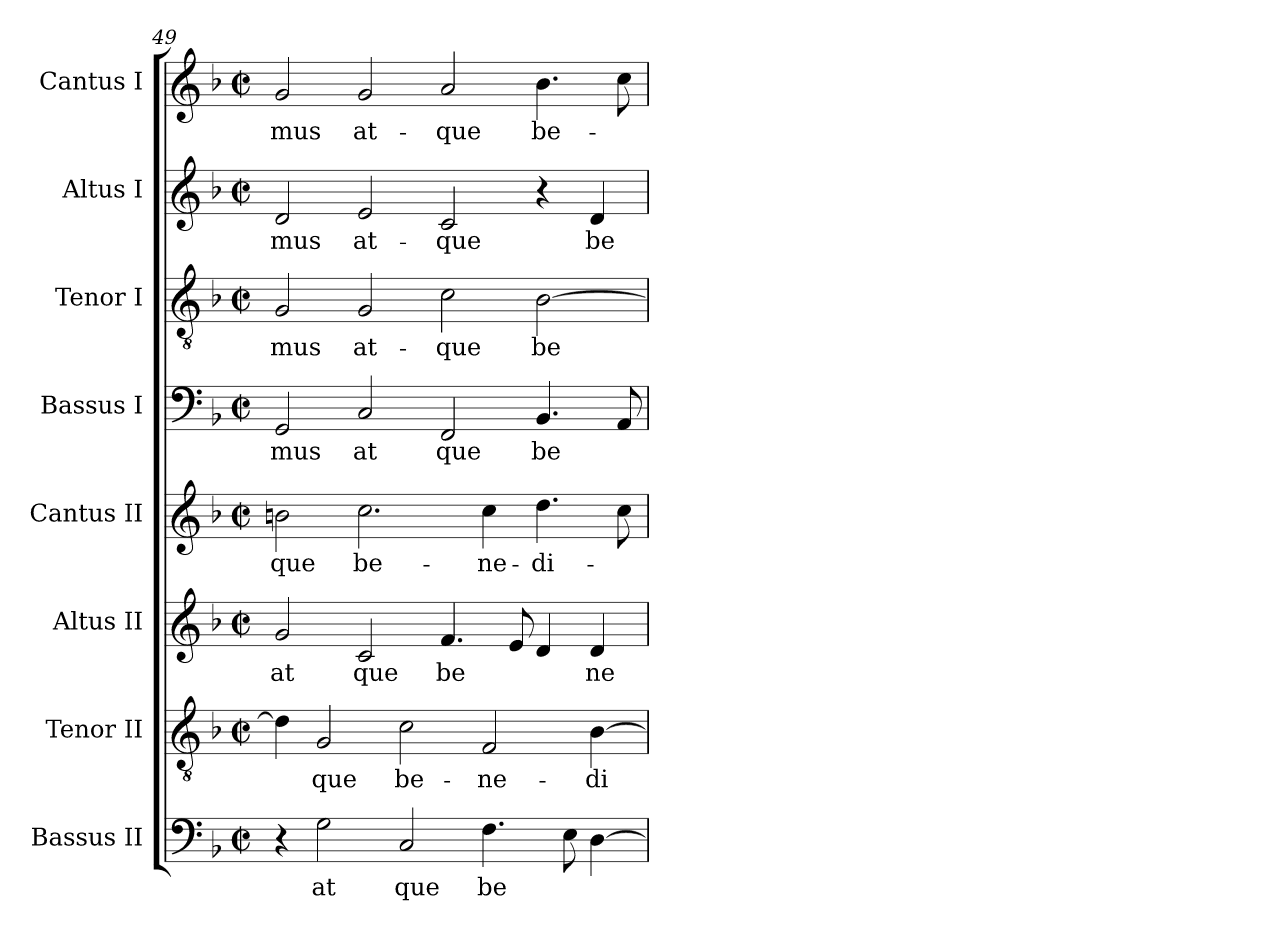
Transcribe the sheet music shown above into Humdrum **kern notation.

**kern	**text	**kern	**text	**kern	**text	**kern	**text	**kern	**text	**kern	**text	**kern	**text	**kern	**text
*part8	*part8	*part7	*part7	*part6	*part6	*part5	*part5	*part4	*part4	*part3	*part3	*part2	*part2	*part1	*part1
*staff8	*staff8	*staff7	*staff7	*staff6	*staff6	*staff5	*staff5	*staff4	*staff4	*staff3	*staff3	*staff2	*staff2	*staff1	*staff1
*I"Bassus II	*	*I"Tenor II	*	*I"Altus II	*	*I"Cantus II	*	*I"Bassus I	*	*I"Tenor I	*	*I"Altus I	*	*I"Cantus I	*
*clefF4	*	*clefGv2	*	*clefG2	*	*clefG2	*	*clefF4	*	*clefGv2	*	*clefG2	*	*clefG2	*
*k[b-]	*	*k[b-]	*	*k[b-]	*	*k[b-]	*	*k[b-]	*	*k[b-]	*	*k[b-]	*	*k[b-]	*
*F:	*	*F:	*	*F:	*	*F:	*	*F:	*	*F:	*	*F:	*	*F:	*
*M2/2	*	*M2/2	*	*M2/2	*	*M2/2	*	*M2/2	*	*M2/2	*	*M2/2	*	*M2/2	*
*met(c|)	*	*met(c|)	*	*met(c|)	*	*met(c|)	*	*met(c|)	*	*met(c|)	*	*met(c|)	*	*met(c|)	*
=49	=49	=49	=49	=49	=49	=49	=49	=49	=49	=49	=49	=49	=49	=49	=49
!	!	!	!	!	!LO:LY:b:cj	!	!LO:LY:b:cj	!	!LO:LY:b:cj	!	!LO:LY:b:cj	!	!LO:LY:b:cj	!	!LO:LY:b:cj
4r	.	4d\]	.	2g/	at	2bn\	-que	2GG/	mus	2G/	-mus	2d/	-mus	2g/	-mus
!	!LO:LY:b:cj	!	!LO:LY:b:cj	!	!	!	!	!	!	!	!	!	!	!	!
2G\	at	2G/	-que	.	.	.	.	.	.	.	.	.	.	.	.
!	!	!	!	!	!LO:LY:b:cj	!	!LO:LY:b:cj	!	!LO:LY:b:cj	!	!LO:LY:b:cj	!	!LO:LY:b:cj	!	!LO:LY:b:cj
.	.	.	.	2c/	que	2.cc\	be-	2C/	at	2G/	at-	2e/	at-	2g/	at-
!	!LO:LY:b:cj	!	!LO:LY:b:cj	!	!	!	!	!	!	!	!	!	!	!	!
2C/	que	2c\	be-	.	.	.	.	.	.	.	.	.	.	.	.
!	!	!	!	!	!LO:LY:b:cj	!	!	!	!LO:LY:b:cj	!	!LO:LY:b:cj	!	!LO:LY:b:cj	!	!LO:LY:b:cj
.	.	.	.	4.f/	be	.	.	2FF/	que	2c\	-que	2c/	-que	2a/	-que
!	!LO:LY:b:cj	!	!LO:LY:b:cj	!	!	!	!LO:LY:b:cj	!	!	!	!	!	!	!	!
4.F\	be	2F/	-ne-	.	.	4cc\	-ne-	.	.	.	.	.	.	.	.
.	.	.	.	8e/	.	.	.	.	.	.	.	.	.	.	.
!	!	!	!	!	!	!	!LO:LY:b:cj	!	!LO:LY:b:cj	!	!LO:LY:b:cj	!	!	!	!LO:LY:b:cj
.	.	.	.	4d/	.	4.dd\	-di-	4.BB-/	be	[>2B-\	be-	4r	.	4.b-\	be-
8E\	.	.	.	.	.	.	.	.	.	.	.	.	.	.	.
!	!	!	!LO:LY:b:cj	!	!LO:LY:b:cj	!	!	!	!	!	!	!	!LO:LY:b:cj	!	!
[>4D\	.	[>4B-\	-di-	4d/	ne	.	.	.	.	.	.	4d/	be-	.	.
.	.	.	.	.	.	8cc\	.	8AA/	.	.	.	.	.	8cc\	.
=	=	=	=	=	=	=	=	=	=	=	=	=	=	=	=
*-	*-	*-	*-	*-	*-	*-	*-	*-	*-	*-	*-	*-	*-	*-	*-
